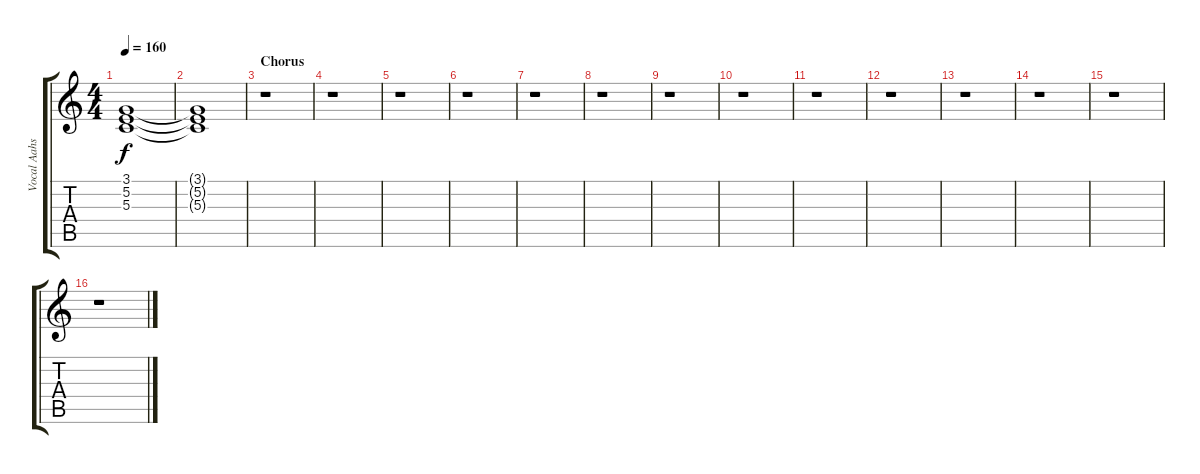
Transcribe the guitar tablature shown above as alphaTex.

\track ("Vocal Aahs" "Vocal Aahs") {instrument synthstrings1}
\staff {score tabs}
\tuning (E4 B3 G3 D3 A2 E2) {hide}
\ts (4 4)
\tempo 160
\clef g2
\ks c
(3.1 5.2 5.3).1{dy f} |
(3.1{t} 5.2{t} 5.3{t}).1 |
\section ("" "Chorus")
r.1 |
r.1 |
r.1 |
r.1 |
r.1 |
r.1 |
r.1 |
r.1 |
r.1 |
r.1 |
r.1 |
r.1 |
r.1 |
r.1
